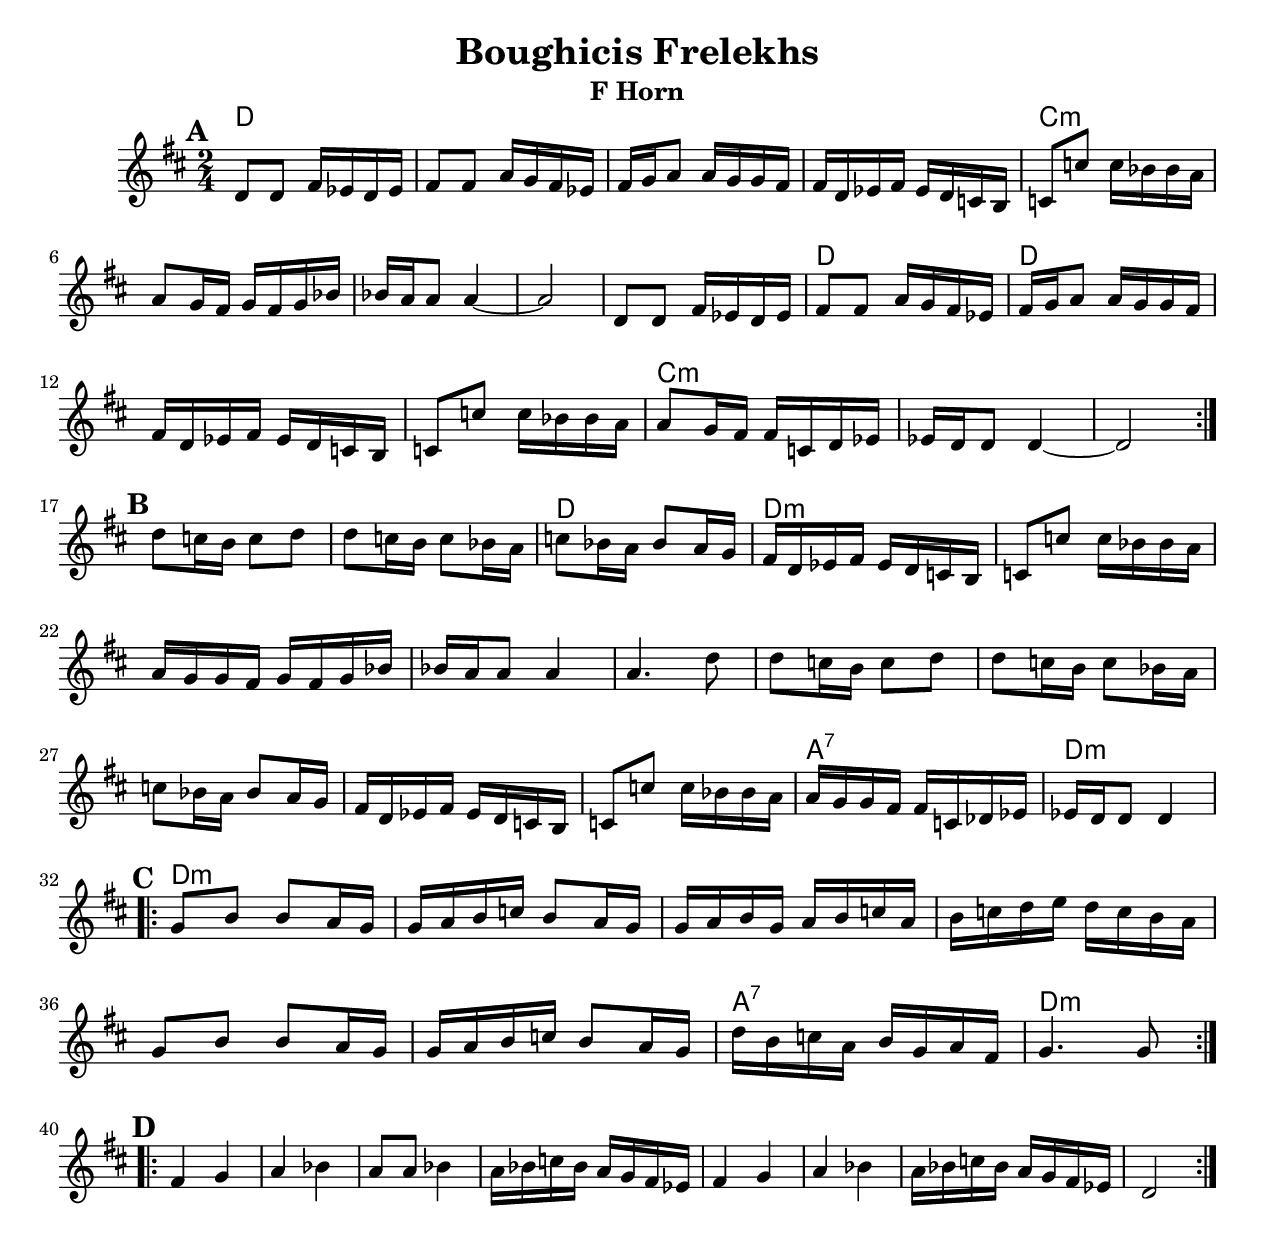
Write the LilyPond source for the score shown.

\version "2.18.0"
\language "english"
\pointAndClickOff
\paper{
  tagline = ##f
  %print-all-headers = ##t
  #(set-paper-size "letter")
}
\header{
  title= "Boughicis Frelekhs"
instrument = "F Horn"
  %subtitle="(Yevrieskaya Melodie)"
instrument = "F Horn"
  %composer= "Naye Kapele"
  %arranger= "H. Sweet"
}

melody = \relative c' {
  \clef treble
  \key d \major
  \time 2/4
  \set Score.markFormatter = #format-mark-box-alphabet


  %&A section
  \repeat volta 2{
    \mark \default
    d8 d fs 16 ef d ef
    fs8 fs a16 g fs ef
    fs g a8 a16 g g fs
    fs d ef fs ef d c b
    c8 c' c16 bf bf a

    a8 g16 fs g fs g bf
    bf a a8 a4 ~
    a2

    d,8 d fs 16 ef d ef
    fs8 fs a16 g fs ef
    fs g a8 a16 g g fs
    fs d ef fs ef d c b
    c8 c' c16 bf bf a
    a8 g16 fs fs c d ef
    ef16 d d8 d4 ~
    d2

    %
  }
  \break
  %B part
  {
    \mark \default
    d'8 c16 b c8 d
    d c16 b c8 bf16 a
    c8 bf16 a bf8 a16 g
    fs16 d ef fs ef d c b
    c8 c' c16 bf bf a
    a g g fs g fs g bf
    bf a a8 a4
    a4. d8
    d8 c16 b c8 d
    d c16 b c8 bf16 a
    c8 bf16 a bf8 a16 g
    fs16 d ef fs ef d c b
    c8 c' c16 bf bf a
    a g g fs fs c df ef
    ef d d8 d4
  }
  \break
  %C Part
  \repeat volta 2{
    \mark \default
    g8 b b a16 g
    g a b c b8 a16 g
    g a b g a b c a
    b c d e d c b a
    g8 b b a16 g
    g a b c b8 a16 g
    d' b c a b g a fs
    g4. g8
  }
  \break
  %D Part
  \repeat volta 2{
    \mark \default
    fs4 g
    a bf
    a8 a bf4
    a16 bf c bf a g fs ef
    fs4 g
    a bf
    a16 bf c bf a g fs ef
    d2

  }
}

harmonies = \chordmode {
  {
    d2*4
    c:m
    s2
    d2
    {d2*3}
    c2*5:m

    d2
  }{
    d2*10:m
    a2:7
    d2:m
  }{
    d2*6:m
    a2:7
    d2:m
  }
}

\score {
  <<
    \new ChordNames {
      \set chordChanges = ##f
      \harmonies
    }
    \new Staff \melody
  >>

  \layout{indent = 1.0\cm}
  \midi { }
}
